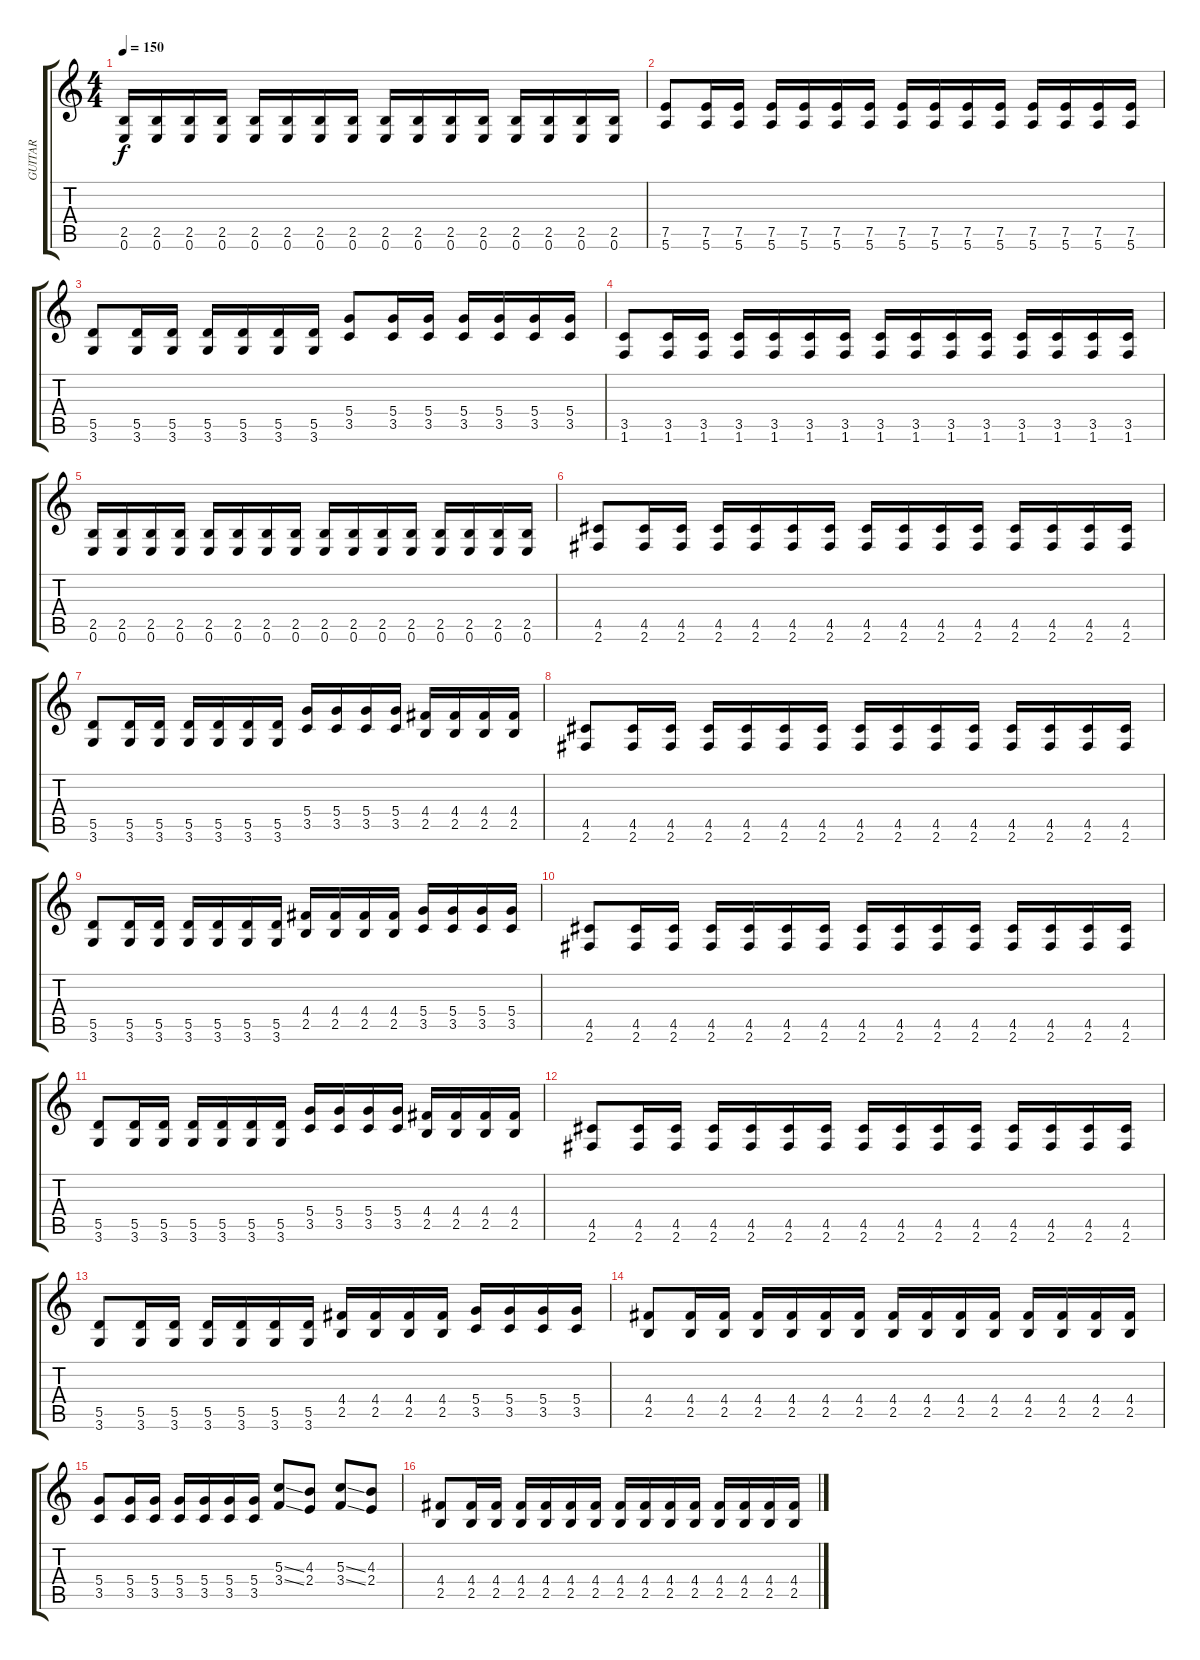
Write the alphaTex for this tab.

\track ("GUITAR" "GUITAR") {instrument distortionguitar}
\staff {score tabs}
\tuning (E4 B3 G3 D3 A2 E2) {hide}
\ts (4 4)
\tempo 150
\clef g2
\ks c
(2.5 0.6).16{dy f} (2.5 0.6).16 (2.5 0.6).16 (2.5 0.6).16 (2.5 0.6).16 (2.5 0.6).16 (2.5 0.6).16 (2.5 0.6).16 (2.5 0.6).16 (2.5 0.6).16 (2.5 0.6).16 (2.5 0.6).16 (2.5 0.6).16 (2.5 0.6).16 (2.5 0.6).16 (2.5 0.6).16 |
(7.5 5.6).8 (7.5 5.6).16 (7.5 5.6).16 (7.5 5.6).16 (7.5 5.6).16 (7.5 5.6).16 (7.5 5.6).16 (7.5 5.6).16 (7.5 5.6).16 (7.5 5.6).16 (7.5 5.6).16 (7.5 5.6).16 (7.5 5.6).16 (7.5 5.6).16 (7.5 5.6).16 |
(5.5 3.6).8 (5.5 3.6).16 (5.5 3.6).16 (5.5 3.6).16 (5.5 3.6).16 (5.5 3.6).16 (5.5 3.6).16 (5.4 3.5).8 (5.4 3.5).16 (5.4 3.5).16 (5.4 3.5).16 (5.4 3.5).16 (5.4 3.5).16 (5.4 3.5).16 |
(3.5 1.6).8 (3.5 1.6).16 (3.5 1.6).16 (3.5 1.6).16 (3.5 1.6).16 (3.5 1.6).16 (3.5 1.6).16 (3.5 1.6).16 (3.5 1.6).16 (3.5 1.6).16 (3.5 1.6).16 (3.5 1.6).16 (3.5 1.6).16 (3.5 1.6).16 (3.5 1.6).16 |
(2.5 0.6).16 (2.5 0.6).16 (2.5 0.6).16 (2.5 0.6).16 (2.5 0.6).16 (2.5 0.6).16 (2.5 0.6).16 (2.5 0.6).16 (2.5 0.6).16 (2.5 0.6).16 (2.5 0.6).16 (2.5 0.6).16 (2.5 0.6).16 (2.5 0.6).16 (2.5 0.6).16 (2.5 0.6).16 |
(4.5 2.6).8 (4.5 2.6).16 (4.5 2.6).16 (4.5 2.6).16 (4.5 2.6).16 (4.5 2.6).16 (4.5 2.6).16 (4.5 2.6).16 (4.5 2.6).16 (4.5 2.6).16 (4.5 2.6).16 (4.5 2.6).16 (4.5 2.6).16 (4.5 2.6).16 (4.5 2.6).16 |
(5.5 3.6).8 (5.5 3.6).16 (5.5 3.6).16 (5.5 3.6).16 (5.5 3.6).16 (5.5 3.6).16 (5.5 3.6).16 (5.4 3.5).16 (5.4 3.5).16 (5.4 3.5).16 (5.4 3.5).16 (4.4 2.5).16 (4.4 2.5).16 (4.4 2.5).16 (4.4 2.5).16 |
(4.5 2.6).8 (4.5 2.6).16 (4.5 2.6).16 (4.5 2.6).16 (4.5 2.6).16 (4.5 2.6).16 (4.5 2.6).16 (4.5 2.6).16 (4.5 2.6).16 (4.5 2.6).16 (4.5 2.6).16 (4.5 2.6).16 (4.5 2.6).16 (4.5 2.6).16 (4.5 2.6).16 |
(5.5 3.6).8 (5.5 3.6).16 (5.5 3.6).16 (5.5 3.6).16 (5.5 3.6).16 (5.5 3.6).16 (5.5 3.6).16 (4.4 2.5).16 (4.4 2.5).16 (4.4 2.5).16 (4.4 2.5).16 (5.4 3.5).16 (5.4 3.5).16 (5.4 3.5).16 (5.4 3.5).16 |
(4.5 2.6).8 (4.5 2.6).16 (4.5 2.6).16 (4.5 2.6).16 (4.5 2.6).16 (4.5 2.6).16 (4.5 2.6).16 (4.5 2.6).16 (4.5 2.6).16 (4.5 2.6).16 (4.5 2.6).16 (4.5 2.6).16 (4.5 2.6).16 (4.5 2.6).16 (4.5 2.6).16 |
(5.5 3.6).8 (5.5 3.6).16 (5.5 3.6).16 (5.5 3.6).16 (5.5 3.6).16 (5.5 3.6).16 (5.5 3.6).16 (5.4 3.5).16 (5.4 3.5).16 (5.4 3.5).16 (5.4 3.5).16 (4.4 2.5).16 (4.4 2.5).16 (4.4 2.5).16 (4.4 2.5).16 |
(4.5 2.6).8 (4.5 2.6).16 (4.5 2.6).16 (4.5 2.6).16 (4.5 2.6).16 (4.5 2.6).16 (4.5 2.6).16 (4.5 2.6).16 (4.5 2.6).16 (4.5 2.6).16 (4.5 2.6).16 (4.5 2.6).16 (4.5 2.6).16 (4.5 2.6).16 (4.5 2.6).16 |
(5.5 3.6).8 (5.5 3.6).16 (5.5 3.6).16 (5.5 3.6).16 (5.5 3.6).16 (5.5 3.6).16 (5.5 3.6).16 (4.4 2.5).16 (4.4 2.5).16 (4.4 2.5).16 (4.4 2.5).16 (5.4 3.5).16 (5.4 3.5).16 (5.4 3.5).16 (5.4 3.5).16 |
(4.4 2.5).8 (4.4 2.5).16 (4.4 2.5).16 (4.4 2.5).16 (4.4 2.5).16 (4.4 2.5).16 (4.4 2.5).16 (4.4 2.5).16 (4.4 2.5).16 (4.4 2.5).16 (4.4 2.5).16 (4.4 2.5).16 (4.4 2.5).16 (4.4 2.5).16 (4.4 2.5).16 |
(5.4 3.5).8 (5.4 3.5).16 (5.4 3.5).16 (5.4 3.5).16 (5.4 3.5).16 (5.4 3.5).16 (5.4 3.5).16 (5.3{ss} 3.4{ss}).8 (4.3 2.4).8 (5.3{ss} 3.4{ss}).8 (4.3 2.4).8 |
(4.4 2.5).8 (4.4 2.5).16 (4.4 2.5).16 (4.4 2.5).16 (4.4 2.5).16 (4.4 2.5).16 (4.4 2.5).16 (4.4 2.5).16 (4.4 2.5).16 (4.4 2.5).16 (4.4 2.5).16 (4.4 2.5).16 (4.4 2.5).16 (4.4 2.5).16 (4.4 2.5).16
